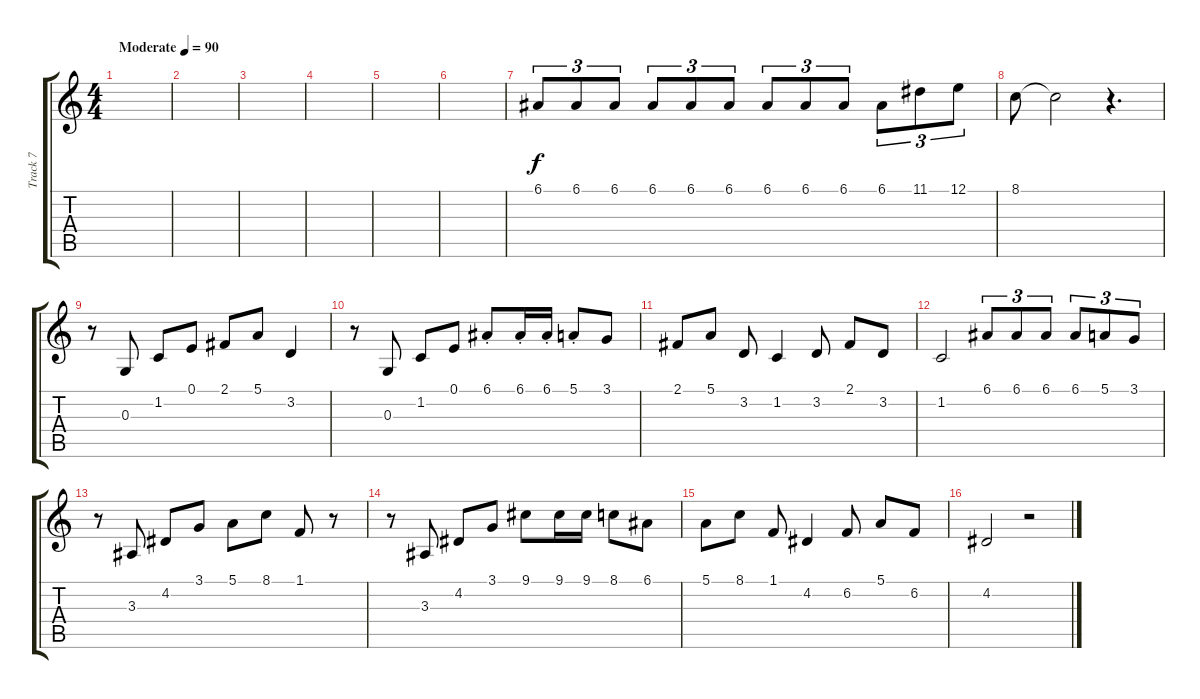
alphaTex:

\track ("Track 7" "Track 7") {instrument vibraphone}
\staff {score tabs}
\tuning (E4 B3 G3 D3 A2 E2) {hide}
\ts (4 4)
\tempo (90 "Moderate")
\clef g2
\ks c
|
|
|
|
|
|
6.1.8{tu (3 2)} 6.1.8{tu (3 2)} 6.1.8{tu (3 2)} 6.1.8{tu (3 2)} 6.1.8{tu (3 2)} 6.1.8{tu (3 2)} 6.1.8{tu (3 2)} 6.1.8{tu (3 2)} 6.1.8{tu (3 2)} 6.1.8{tu (3 2)} 11.1.8{tu (3 2)} 12.1.8{tu (3 2)} |
8.1.8 8.1{t}.2 r.4{d} |
r.8 0.3.8 1.2.8 0.1.8 2.1.8 5.1.8 3.2.4 |
r.8 0.3.8 1.2.8 0.1.8 6.1{st}.8 6.1{st}.16 6.1{st}.16 5.1{st}.8 3.1.8 |
2.1.8 5.1.8 3.2.8 1.2.4 3.2.8 2.1.8 3.2.8 |
1.2.2 6.1.8{tu (3 2)} 6.1.8{tu (3 2)} 6.1.8{tu (3 2)} 6.1.8{tu (3 2)} 5.1.8{tu (3 2)} 3.1.8{tu (3 2)} |
r.8 3.3.8 4.2.8 3.1.8 5.1.8 8.1.8 1.1.8 r.8 |
r.8 3.3.8 4.2.8 3.1.8 9.1.8 9.1.16 9.1.16 8.1.8 6.1.8 |
5.1.8 8.1.8 1.1.8 4.2.4 6.2.8 5.1.8 6.2.8 |
4.2.2 r.2
